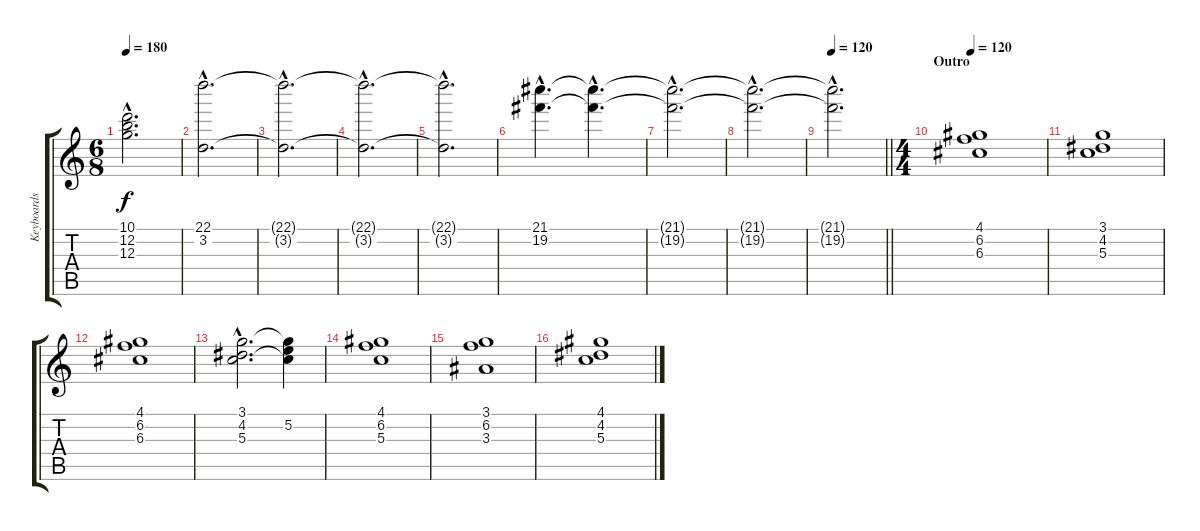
\track ("Keyboards" "Keyboards") {instrument stringensemble1}
\staff {score tabs}
\tuning (E5 B4 G4 D4 A3 E3) {hide}
\ts (6 8)
\tempo 180
\clef g2
\ks c
(10.1{hac} 12.2{hac} 12.3{hac}).2{d dy f} |
(22.1{hac} 3.2{hac}).2{d} |
(22.1{hac t} 3.2{hac t}).2{d} |
(22.1{hac t} 3.2{hac t}).2{d} |
(22.1{hac t} 3.2{hac t}).2{d} |
(21.1{hac} 19.2{hac}).4{d} (21.1{hac t} 19.2{hac t}).4{d} |
(21.1{hac t} 19.2{hac t}).2{d} |
(21.1{hac t} 19.2{hac t}).2{d} |
\tempo 120
\barLineRight lightlight
(21.1{hac t} 19.2{hac t}).2{d volume 0} |
\ts (4 4)
\section ("" "Outro")
\tempo 120
(4.1 6.2 6.3).1{volume 12} |
(3.1 4.2 5.3).1 |
(4.1 6.2 6.3).1 |
(3.1{hac} 4.2{hac} 5.3{hac}).2{d} (3.1{t} 5.2 5.3{t}).4 |
(4.1 6.2 5.3).1 |
(3.1 6.2 3.3).1 |
(4.1 4.2 5.3).1
